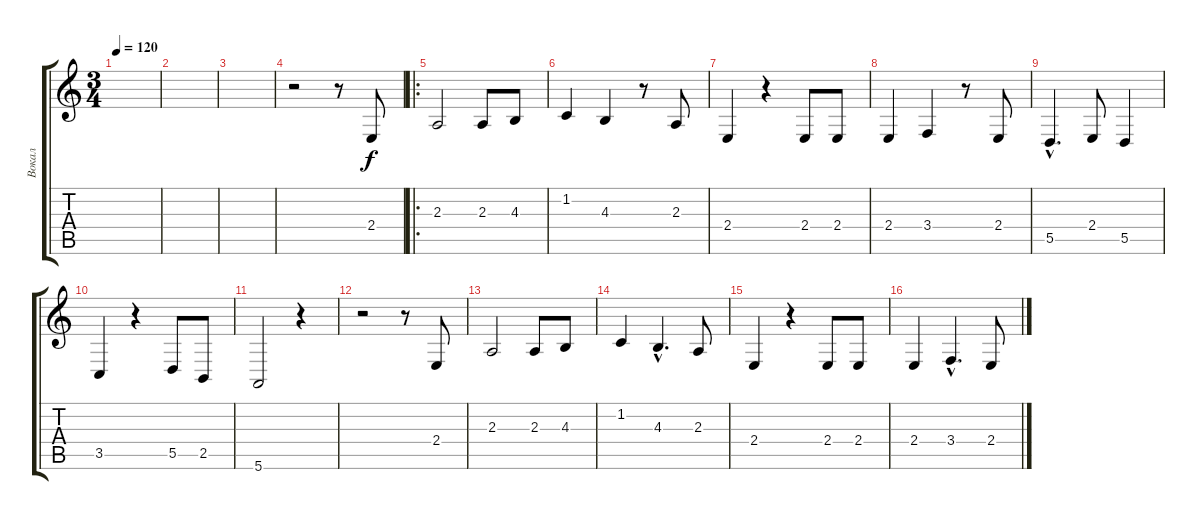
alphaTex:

\track ("Вокал" "Вокал") {instrument baritonesax}
\staff {score tabs}
\tuning (E4 B3 G3 D3 A2 E2) {hide}
\ts (3 4)
\tempo 120
\clef g2
\ks c
|
|
|
r.2 r.8 2.4.8 |
\ro
2.3.2 2.3.8 4.3.8 |
1.2.4 4.3.4 r.8 2.3.8 |
2.4.4 r.4 2.4.8 2.4.8 |
2.4.4 3.4.4 r.8 2.4.8 |
5.5{hac}.4{d} 2.4.8 5.5.4 |
3.5.4 r.4 5.5.8 2.5.8 |
5.6.2 r.4 |
r.2 r.8 2.4.8 |
2.3.2 2.3.8 4.3.8 |
1.2.4 4.3{hac}.4{d} 2.3.8 |
2.4.4 r.4 2.4.8 2.4.8 |
2.4.4 3.4{hac}.4{d} 2.4.8
